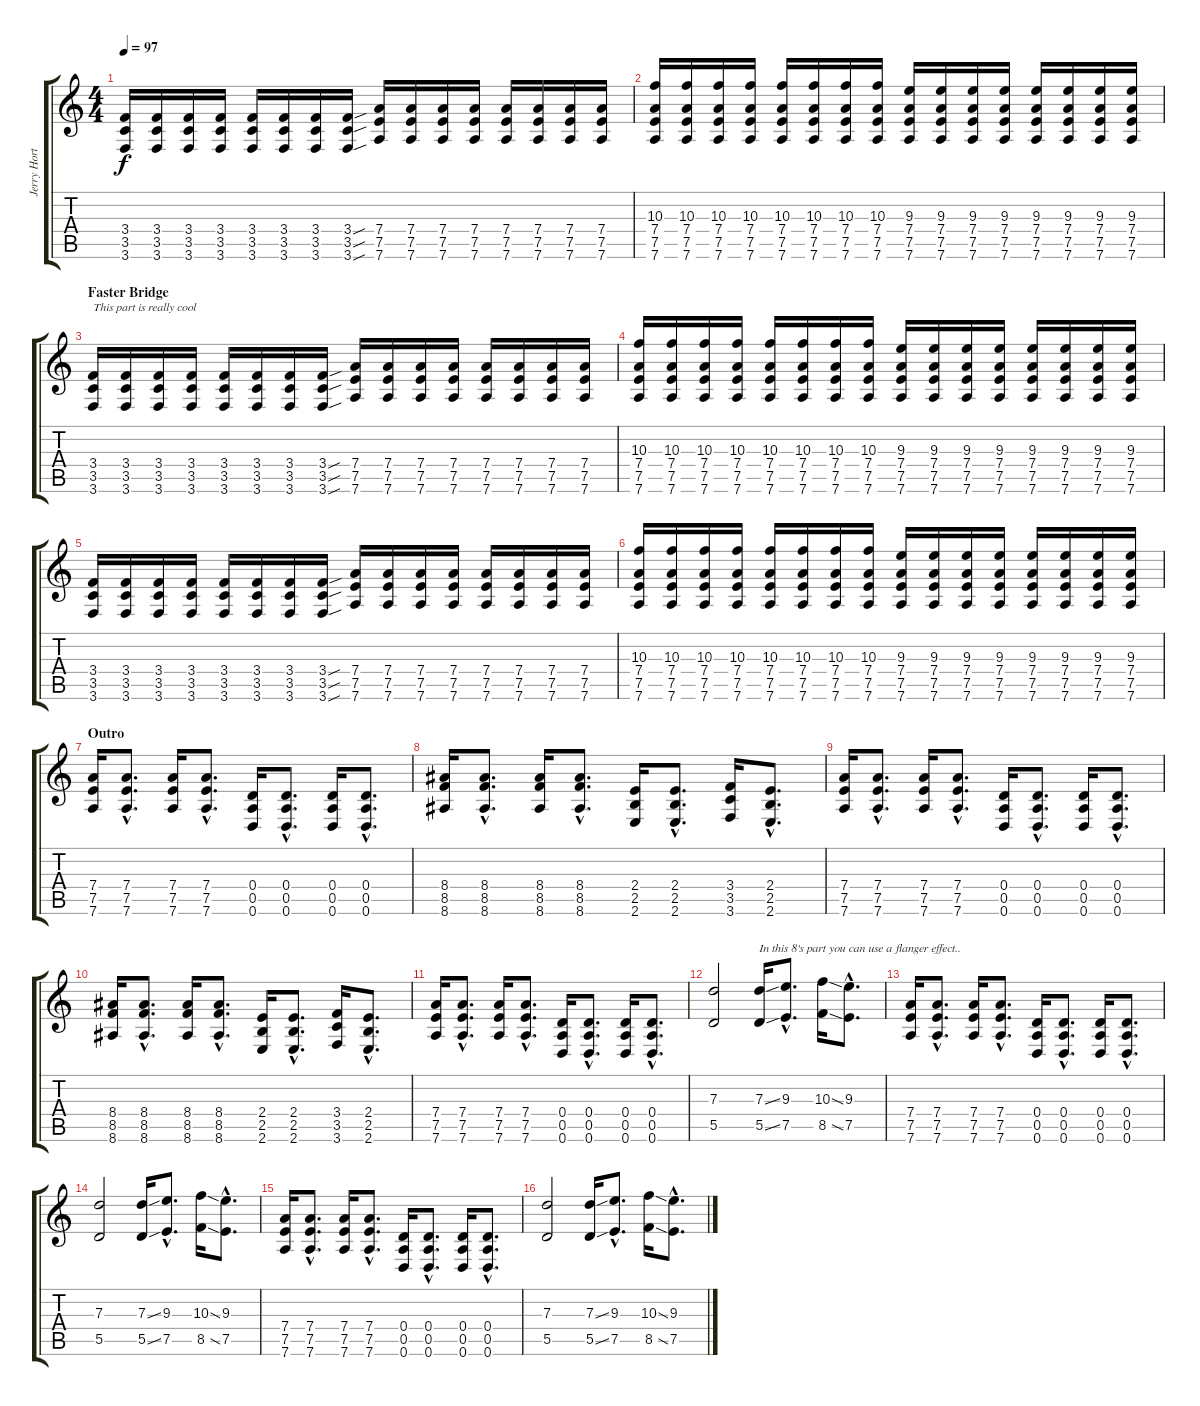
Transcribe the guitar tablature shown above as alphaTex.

\track ("Jerry Horton" "Jerry Hort") {instrument distortionguitar}
\staff {score tabs}
\tuning (E4 B3 G3 D3 A2 D2) {hide}
\ts (4 4)
\tempo 97
\clef g2
\ks c
(3.4 3.5 3.6).16{dy f} (3.4 3.5 3.6).16 (3.4 3.5 3.6).16 (3.4 3.5 3.6).16 (3.4 3.5 3.6).16 (3.4 3.5 3.6).16 (3.4 3.5 3.6).16 (3.4{sou} 3.5{sou} 3.6{sou}).16 (7.4 7.5 7.6).16 (7.4 7.5 7.6).16 (7.4 7.5 7.6).16 (7.4 7.5 7.6).16 (7.4 7.5 7.6).16 (7.4 7.5 7.6).16 (7.4 7.5 7.6).16 (7.4 7.5 7.6).16 |
(10.3 7.4 7.5 7.6).16 (10.3 7.4 7.5 7.6).16 (10.3 7.4 7.5 7.6).16 (10.3 7.4 7.5 7.6).16 (10.3 7.4 7.5 7.6).16 (10.3 7.4 7.5 7.6).16 (10.3 7.4 7.5 7.6).16 (10.3 7.4 7.5 7.6).16 (9.3 7.4 7.5 7.6).16 (9.3 7.4 7.5 7.6).16 (9.3 7.4 7.5 7.6).16 (9.3 7.4 7.5 7.6).16 (9.3 7.4 7.5 7.6).16 (9.3 7.4 7.5 7.6).16 (9.3 7.4 7.5 7.6).16 (9.3 7.4 7.5 7.6).16 |
\section ("" "Faster Bridge")
(3.4 3.5 3.6).16{txt "This part is really cool"} (3.4 3.5 3.6).16 (3.4 3.5 3.6).16 (3.4 3.5 3.6).16 (3.4 3.5 3.6).16 (3.4 3.5 3.6).16 (3.4 3.5 3.6).16 (3.4{sou} 3.5{sou} 3.6{sou}).16 (7.4 7.5 7.6).16 (7.4 7.5 7.6).16 (7.4 7.5 7.6).16 (7.4 7.5 7.6).16 (7.4 7.5 7.6).16 (7.4 7.5 7.6).16 (7.4 7.5 7.6).16 (7.4 7.5 7.6).16 |
(10.3 7.4 7.5 7.6).16 (10.3 7.4 7.5 7.6).16 (10.3 7.4 7.5 7.6).16 (10.3 7.4 7.5 7.6).16 (10.3 7.4 7.5 7.6).16 (10.3 7.4 7.5 7.6).16 (10.3 7.4 7.5 7.6).16 (10.3 7.4 7.5 7.6).16 (9.3 7.4 7.5 7.6).16 (9.3 7.4 7.5 7.6).16 (9.3 7.4 7.5 7.6).16 (9.3 7.4 7.5 7.6).16 (9.3 7.4 7.5 7.6).16 (9.3 7.4 7.5 7.6).16 (9.3 7.4 7.5 7.6).16 (9.3 7.4 7.5 7.6).16 |
(3.4 3.5 3.6).16 (3.4 3.5 3.6).16 (3.4 3.5 3.6).16 (3.4 3.5 3.6).16 (3.4 3.5 3.6).16 (3.4 3.5 3.6).16 (3.4 3.5 3.6).16 (3.4{sou} 3.5{sou} 3.6{sou}).16 (7.4 7.5 7.6).16 (7.4 7.5 7.6).16 (7.4 7.5 7.6).16 (7.4 7.5 7.6).16 (7.4 7.5 7.6).16 (7.4 7.5 7.6).16 (7.4 7.5 7.6).16 (7.4 7.5 7.6).16 |
(10.3 7.4 7.5 7.6).16 (10.3 7.4 7.5 7.6).16 (10.3 7.4 7.5 7.6).16 (10.3 7.4 7.5 7.6).16 (10.3 7.4 7.5 7.6).16 (10.3 7.4 7.5 7.6).16 (10.3 7.4 7.5 7.6).16 (10.3 7.4 7.5 7.6).16 (9.3 7.4 7.5 7.6).16 (9.3 7.4 7.5 7.6).16 (9.3 7.4 7.5 7.6).16 (9.3 7.4 7.5 7.6).16 (9.3 7.4 7.5 7.6).16 (9.3 7.4 7.5 7.6).16 (9.3 7.4 7.5 7.6).16 (9.3 7.4 7.5 7.6).16 |
\section ("" "Outro")
(7.4 7.5 7.6).16 (7.4{hac} 7.5{hac} 7.6{hac}).8{d} (7.4 7.5 7.6).16 (7.4{hac} 7.5{hac} 7.6{hac}).8{d} (0.4 0.5 0.6).16 (0.4{hac} 0.5{hac} 0.6{hac}).8{d} (0.4 0.5 0.6).16 (0.4{hac} 0.5{hac} 0.6{hac}).8{d} |
(8.4 8.5 8.6).16 (8.4{hac} 8.5{hac} 8.6{hac}).8{d} (8.4 8.5 8.6).16 (8.4{hac} 8.5{hac} 8.6{hac}).8{d} (2.4 2.5 2.6).16 (2.4{hac} 2.5{hac} 2.6{hac}).8{d} (3.4 3.5 3.6).16 (2.4{hac} 2.5{hac} 2.6{hac}).8{d} |
(7.4 7.5 7.6).16 (7.4{hac} 7.5{hac} 7.6{hac}).8{d} (7.4 7.5 7.6).16 (7.4{hac} 7.5{hac} 7.6{hac}).8{d} (0.4 0.5 0.6).16 (0.4{hac} 0.5{hac} 0.6{hac}).8{d} (0.4 0.5 0.6).16 (0.4{hac} 0.5{hac} 0.6{hac}).8{d} |
(8.4 8.5 8.6).16 (8.4{hac} 8.5{hac} 8.6{hac}).8{d} (8.4 8.5 8.6).16 (8.4{hac} 8.5{hac} 8.6{hac}).8{d} (2.4 2.5 2.6).16 (2.4{hac} 2.5{hac} 2.6{hac}).8{d} (3.4 3.5 3.6).16 (2.4{hac} 2.5{hac} 2.6{hac}).8{d} |
(7.4 7.5 7.6).16 (7.4{hac} 7.5{hac} 7.6{hac}).8{d} (7.4 7.5 7.6).16 (7.4{hac} 7.5{hac} 7.6{hac}).8{d} (0.4 0.5 0.6).16 (0.4{hac} 0.5{hac} 0.6{hac}).8{d} (0.4 0.5 0.6).16 (0.4{hac} 0.5{hac} 0.6{hac}).8{d} |
(7.3 5.5).2 (7.3{ss} 5.5{ss}).16{txt "In this 8's part you can use a flanger effect.."} (9.3{hac} 7.5{hac}).8{d} (10.3{ss} 8.5{ss}).16 (9.3{hac} 7.5{hac}).8{d} |
(7.4 7.5 7.6).16 (7.4{hac} 7.5{hac} 7.6{hac}).8{d} (7.4 7.5 7.6).16 (7.4{hac} 7.5{hac} 7.6{hac}).8{d} (0.4 0.5 0.6).16 (0.4{hac} 0.5{hac} 0.6{hac}).8{d} (0.4 0.5 0.6).16 (0.4{hac} 0.5{hac} 0.6{hac}).8{d} |
(7.3 5.5).2 (7.3{ss} 5.5{ss}).16 (9.3{hac} 7.5{hac}).8{d} (10.3{ss} 8.5{ss}).16 (9.3{hac} 7.5{hac}).8{d} |
(7.4 7.5 7.6).16 (7.4{hac} 7.5{hac} 7.6{hac}).8{d} (7.4 7.5 7.6).16 (7.4{hac} 7.5{hac} 7.6{hac}).8{d} (0.4 0.5 0.6).16 (0.4{hac} 0.5{hac} 0.6{hac}).8{d} (0.4 0.5 0.6).16 (0.4{hac} 0.5{hac} 0.6{hac}).8{d} |
(7.3 5.5).2 (7.3{ss} 5.5{ss}).16 (9.3{hac} 7.5{hac}).8{d} (10.3{ss} 8.5{ss}).16 (9.3{hac} 7.5{hac}).8{d}
